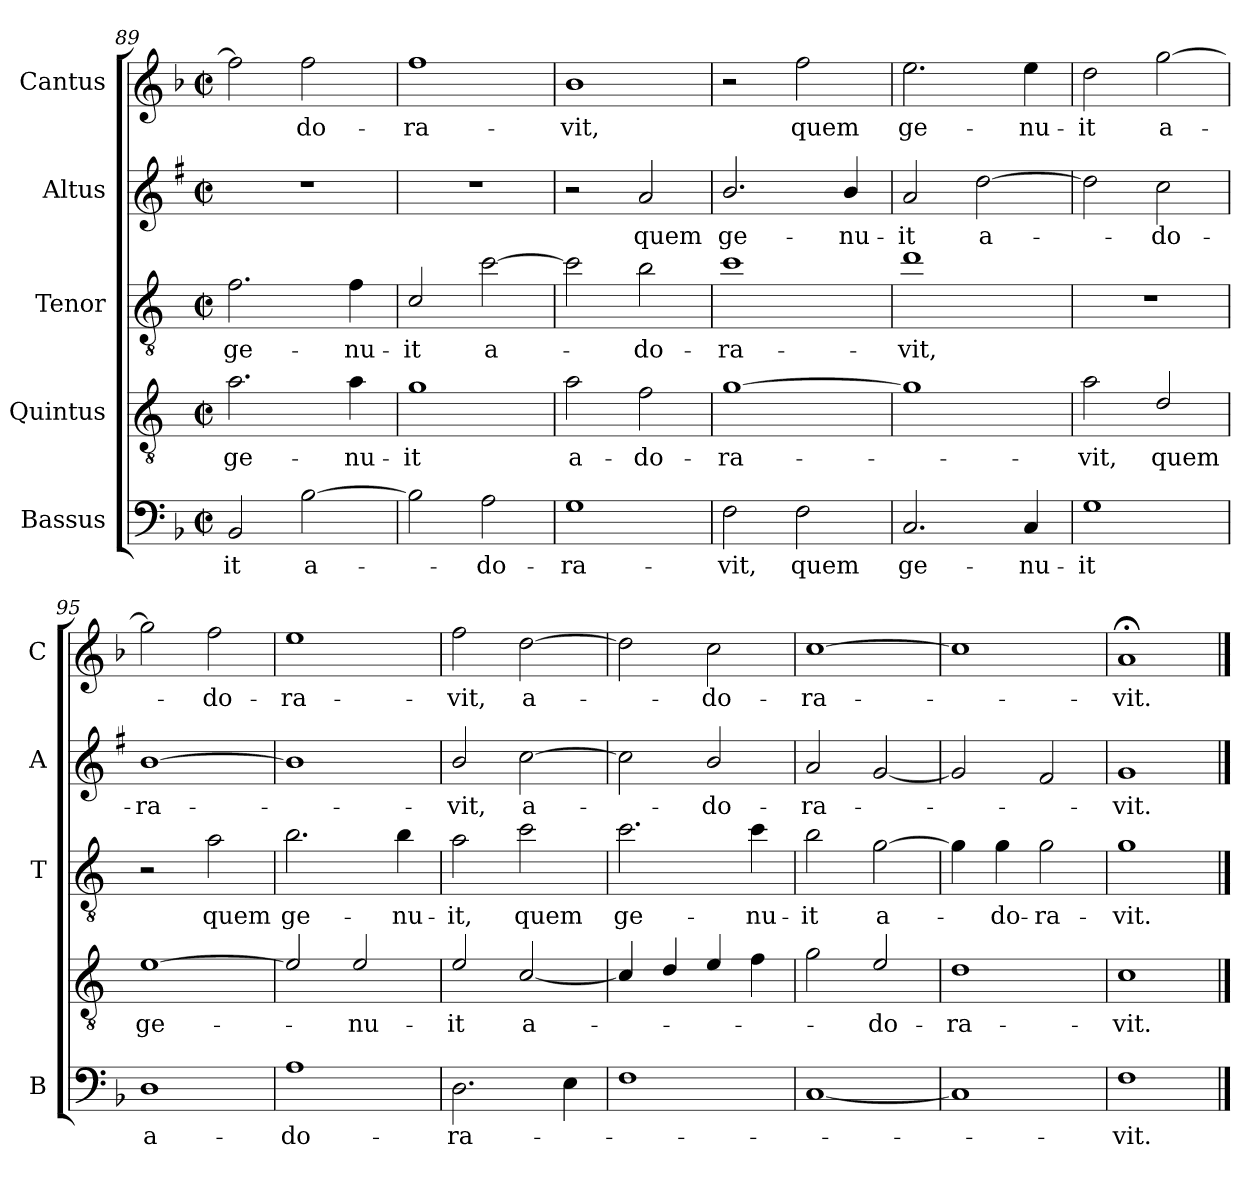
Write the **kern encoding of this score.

**kern	**text	**kern	**text	**kern	**text	**kern	**text	**kern	**text
*part5	*part5	*part4	*part4	*part3	*part3	*part2	*part2	*part1	*part1
*staff5	*staff5	*staff4	*staff4	*staff3	*staff3	*staff2	*staff2	*staff1	*staff1
*I"Bassus	*	*I"Quintus	*	*I"Tenor	*	*I"Altus	*	*I"Cantus	*
*I'B	*	*	*	*I'T	*	*I'A	*	*I'C	*
*clefF4	*	*clefGv2	*	*clefGv2	*	*clefG2	*	*clefG2	*
*	*	*ITrd4c7	*	*ITrd4c7	*	*ITrd1c2	*	*	*
*k[b-]	*	*k[b-]	*	*k[b-]	*	*k[b-]	*	*k[b-]	*
*F:	*	*F:	*	*F:	*	*F:	*	*F:	*
*M2/2	*	*M2/2	*	*M2/2	*	*M2/2	*	*M2/2	*
*met(c|)	*	*met(c|)	*	*met(c|)	*	*met(c|)	*	*met(c|)	*
=89	=89	=89	=89	=89	=89	=89	=89	=89	=89
!	!LO:LY:b	!	!LO:LY:b	!	!LO:LY:b	!	!	!	!
2BB-/	-it	2.d\	ge-	2.B-\	ge-	1r	.	2ff\]	.
!	!LO:LY:b	!	!	!	!	!	!	!	!LO:LY:b
[2B-\	a-	.	.	.	.	.	.	2ff\	-do-
!	!	!	!LO:LY:b	!	!LO:LY:b	!	!	!	!
.	.	4d\	-nu-	4B-\	-nu-	.	.	.	.
=90	=90	=90	=90	=90	=90	=90	=90	=90	=90
!	!	!	!LO:LY:b	!	!LO:LY:b	!	!	!	!LO:LY:b
2B-\]	.	1c	-it	2F/	-it	1r	.	1ff	-ra-
!	!LO:LY:b	!	!	!	!LO:LY:b	!	!	!	!
2A\	-do-	.	.	[2f\	a-	.	.	.	.
=91	=91	=91	=91	=91	=91	=91	=91	=91	=91
!	!LO:LY:b	!	!LO:LY:b	!	!	!	!	!	!LO:LY:b
1G	-ra-	2d\	a-	2f\]	.	2r	.	1b-	-vit,
!	!	!	!LO:LY:b	!	!LO:LY:b	!	!LO:LY:b	!	!
.	.	2B-\	-do-	2e\	-do-	2g/	quem	.	.
=92	=92	=92	=92	=92	=92	=92	=92	=92	=92
!	!LO:LY:b	!	!LO:LY:b	!	!LO:LY:b	!	!LO:LY:b	!	!
2F\	-vit,	[1c	-ra-	1f	-ra-	2.a/	ge-	2r	.
!	!LO:LY:b	!	!	!	!	!	!	!	!LO:LY:b
2F\	quem	.	.	.	.	.	.	2ff\	quem
!	!	!	!	!	!	!	!LO:LY:b	!	!
.	.	.	.	.	.	4a/	-nu-	.	.
=93	=93	=93	=93	=93	=93	=93	=93	=93	=93
!	!LO:LY:b	!	!	!	!LO:LY:b	!	!LO:LY:b	!	!LO:LY:b
2.C/	ge-	1c]	.	1g	-vit,	2g/	-it	2.ee\	ge-
!	!	!	!	!	!	!	!LO:LY:b	!	!
.	.	.	.	.	.	[2cc\	a-	.	.
!	!LO:LY:b	!	!	!	!	!	!	!	!LO:LY:b
4C/	-nu-	.	.	.	.	.	.	4ee\	-nu-
=94	=94	=94	=94	=94	=94	=94	=94	=94	=94
!	!LO:LY:b	!	!LO:LY:b	!	!	!	!	!	!LO:LY:b
1G	-it	2d\	-vit,	1r	.	2cc\]	.	2dd\	-it
!	!	!	!LO:LY:b	!	!	!	!LO:LY:b	!	!LO:LY:b
.	.	2G/	quem	.	.	2b-\	-do-	[2gg\	a-
!!LO:PB:g=z
=95	=95	=95	=95	=95	=95	=95	=95	=95	=95
!	!LO:LY:b	!	!LO:LY:b	!	!	!	!LO:LY:b	!	!
1D	a-	[1A	ge-	2r	.	[1a	-ra-	2gg\]	.
!	!	!	!	!	!LO:LY:b	!	!	!	!LO:LY:b
.	.	.	.	2d\	quem	.	.	2ff\	-do-
=96	=96	=96	=96	=96	=96	=96	=96	=96	=96
!	!LO:LY:b	!	!	!	!LO:LY:b	!	!	!	!LO:LY:b
1A	-do-	2A/]	.	2.e\	ge-	1a]	.	1ee	-ra-
!	!	!	!LO:LY:b	!	!	!	!	!	!
.	.	2A/	-nu-	.	.	.	.	.	.
!	!	!	!	!	!LO:LY:b	!	!	!	!
.	.	.	.	4e\	-nu-	.	.	.	.
=97	=97	=97	=97	=97	=97	=97	=97	=97	=97
!	!LO:LY:b	!	!LO:LY:b	!	!LO:LY:b	!	!LO:LY:b	!	!LO:LY:b
2.D\	-ra-	2A/	-it	2d\	-it,	2a/	-vit,	2ff\	-vit,
!	!	!	!LO:LY:b	!	!LO:LY:b	!	!LO:LY:b	!	!LO:LY:b
.	.	[2F/	a-	2f\	quem	[2b-\	a-	[2dd\	a-
4E\	.	.	.	.	.	.	.	.	.
=98	=98	=98	=98	=98	=98	=98	=98	=98	=98
!	!	!	!	!	!LO:LY:b	!	!	!	!
1F	.	4F/]	.	2.f\	ge-	2b-\]	.	2dd\]	.
.	.	4G/	.	.	.	.	.	.	.
!	!	!	!	!	!	!	!LO:LY:b	!	!LO:LY:b
.	.	4A/	.	.	.	2a/	-do-	2cc\	-do-
!	!	!	!	!	!LO:LY:b	!	!	!	!
.	.	4B-\	.	4f\	-nu-	.	.	.	.
=99	=99	=99	=99	=99	=99	=99	=99	=99	=99
!	!	!	!	!	!LO:LY:b	!	!LO:LY:b	!	!LO:LY:b
[1C	.	2c\	.	2e\	-it	2g/	-ra-	[1cc	-ra-
!	!	!	!LO:LY:b	!	!LO:LY:b	!	!	!	!
.	.	2A/	-do-	[2c\	a-	[2f/	.	.	.
=100	=100	=100	=100	=100	=100	=100	=100	=100	=100
!	!	!	!LO:LY:b	!	!	!	!	!	!
1C]	.	1G	-ra-	4c\]	.	2f/]	.	1cc]	.
!	!	!	!	!	!LO:LY:b	!	!	!	!
.	.	.	.	4c\	-do-	.	.	.	.
!	!	!	!	!	!LO:LY:b	!	!	!	!
.	.	.	.	2c\	-ra-	2e/	.	.	.
=101	=101	=101	=101	=101	=101	=101	=101	=101	=101
!	!LO:LY:b	!	!LO:LY:b	!	!LO:LY:b	!	!LO:LY:b	!	!LO:LY:b
1F	-vit.	1F	-vit.	1c	-vit.	1f	-vit.	1a;<	-vit.
==	==	==	==	==	==	==	==	==	==
*-	*-	*-	*-	*-	*-	*-	*-	*-	*-
